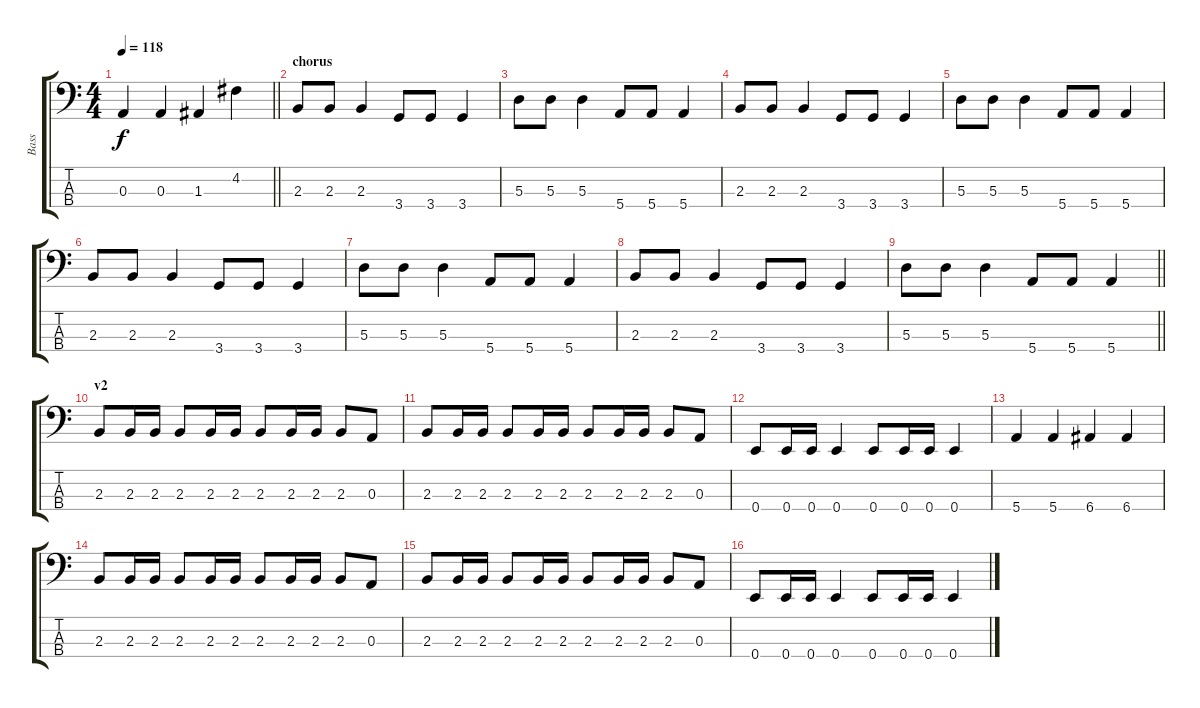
\track ("Bass" "Bass") {instrument electricbassfinger}
\staff {score tabs}
\tuning (G2 D2 A1 E1) {hide}
\ts (4 4)
\tempo 118
\clef f4
\barLineRight lightlight
\ks c
0.3.4{dy f} 0.3.4 1.3.4 4.2.4 |
\section ("" "chorus")
2.3.8 2.3.8 2.3.4 3.4.8 3.4.8 3.4.4 |
5.3.8 5.3.8 5.3.4 5.4.8 5.4.8 5.4.4 |
2.3.8 2.3.8 2.3.4 3.4.8 3.4.8 3.4.4 |
5.3.8 5.3.8 5.3.4 5.4.8 5.4.8 5.4.4 |
2.3.8 2.3.8 2.3.4 3.4.8 3.4.8 3.4.4 |
5.3.8 5.3.8 5.3.4 5.4.8 5.4.8 5.4.4 |
2.3.8 2.3.8 2.3.4 3.4.8 3.4.8 3.4.4 |
\barLineRight lightlight
5.3.8 5.3.8 5.3.4 5.4.8 5.4.8 5.4.4 |
\section ("" "v2")
2.3.8 2.3.16 2.3.16 2.3.8 2.3.16 2.3.16 2.3.8 2.3.16 2.3.16 2.3.8 0.3.8 |
2.3.8 2.3.16 2.3.16 2.3.8 2.3.16 2.3.16 2.3.8 2.3.16 2.3.16 2.3.8 0.3.8 |
0.4.8 0.4.16 0.4.16 0.4.4 0.4.8 0.4.16 0.4.16 0.4.4 |
5.4.4 5.4.4 6.4.4 6.4.4 |
2.3.8 2.3.16 2.3.16 2.3.8 2.3.16 2.3.16 2.3.8 2.3.16 2.3.16 2.3.8 0.3.8 |
2.3.8 2.3.16 2.3.16 2.3.8 2.3.16 2.3.16 2.3.8 2.3.16 2.3.16 2.3.8 0.3.8 |
0.4.8 0.4.16 0.4.16 0.4.4 0.4.8 0.4.16 0.4.16 0.4.4
